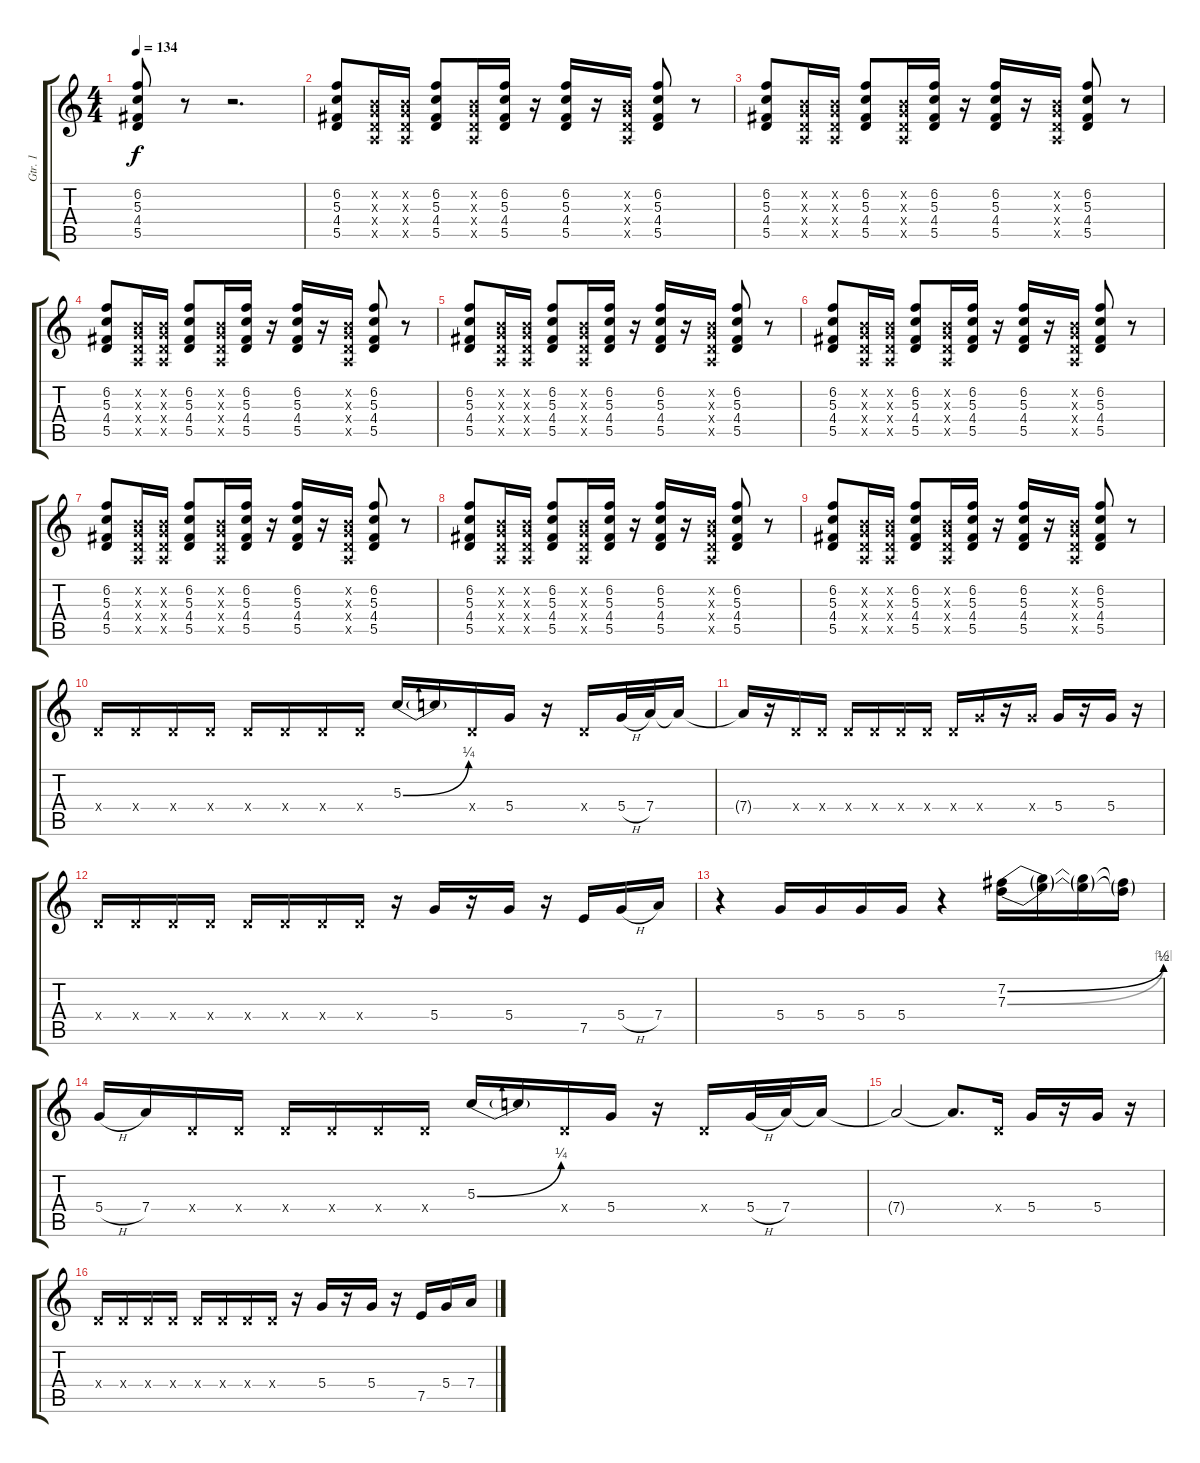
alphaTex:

\track ("Gtr. 1" "Gtr. 1") {instrument electricguitarclean}
\staff {score tabs}
\tuning (E4 B3 G3 D3 A2 E2) {hide}
\ts (4 4)
\tempo 134
\clef g2
\ks c
(6.2 5.3 4.4 5.5).8{dy f} r.8 r.2{d} |
(6.2 5.3 4.4 5.5).8 (0.2{x} 0.3{x} 0.4{x} 0.5{x}).16 (0.2{x} 0.3{x} 0.4{x} 0.5{x}).16 (6.2 5.3 4.4 5.5).8 (0.2{x} 0.3{x} 0.4{x} 0.5{x}).16 (6.2 5.3 4.4 5.5).16 r.16 (6.2 5.3 4.4 5.5).16 r.16 (0.2{x} 0.3{x} 0.4{x} 0.5{x}).16 (6.2 5.3 4.4 5.5).8 r.8 |
(6.2 5.3 4.4 5.5).8 (0.2{x} 0.3{x} 0.4{x} 0.5{x}).16 (0.2{x} 0.3{x} 0.4{x} 0.5{x}).16 (6.2 5.3 4.4 5.5).8 (0.2{x} 0.3{x} 0.4{x} 0.5{x}).16 (6.2 5.3 4.4 5.5).16 r.16 (6.2 5.3 4.4 5.5).16 r.16 (0.2{x} 0.3{x} 0.4{x} 0.5{x}).16 (6.2 5.3 4.4 5.5).8 r.8 |
(6.2 5.3 4.4 5.5).8 (0.2{x} 0.3{x} 0.4{x} 0.5{x}).16 (0.2{x} 0.3{x} 0.4{x} 0.5{x}).16 (6.2 5.3 4.4 5.5).8 (0.2{x} 0.3{x} 0.4{x} 0.5{x}).16 (6.2 5.3 4.4 5.5).16 r.16 (6.2 5.3 4.4 5.5).16 r.16 (0.2{x} 0.3{x} 0.4{x} 0.5{x}).16 (6.2 5.3 4.4 5.5).8 r.8 |
(6.2 5.3 4.4 5.5).8 (0.2{x} 0.3{x} 0.4{x} 0.5{x}).16 (0.2{x} 0.3{x} 0.4{x} 0.5{x}).16 (6.2 5.3 4.4 5.5).8 (0.2{x} 0.3{x} 0.4{x} 0.5{x}).16 (6.2 5.3 4.4 5.5).16 r.16 (6.2 5.3 4.4 5.5).16 r.16 (0.2{x} 0.3{x} 0.4{x} 0.5{x}).16 (6.2 5.3 4.4 5.5).8 r.8 |
(6.2 5.3 4.4 5.5).8 (0.2{x} 0.3{x} 0.4{x} 0.5{x}).16 (0.2{x} 0.3{x} 0.4{x} 0.5{x}).16 (6.2 5.3 4.4 5.5).8 (0.2{x} 0.3{x} 0.4{x} 0.5{x}).16 (6.2 5.3 4.4 5.5).16 r.16 (6.2 5.3 4.4 5.5).16 r.16 (0.2{x} 0.3{x} 0.4{x} 0.5{x}).16 (6.2 5.3 4.4 5.5).8 r.8 |
(6.2 5.3 4.4 5.5).8 (0.2{x} 0.3{x} 0.4{x} 0.5{x}).16 (0.2{x} 0.3{x} 0.4{x} 0.5{x}).16 (6.2 5.3 4.4 5.5).8 (0.2{x} 0.3{x} 0.4{x} 0.5{x}).16 (6.2 5.3 4.4 5.5).16 r.16 (6.2 5.3 4.4 5.5).16 r.16 (0.2{x} 0.3{x} 0.4{x} 0.5{x}).16 (6.2 5.3 4.4 5.5).8 r.8 |
(6.2 5.3 4.4 5.5).8 (0.2{x} 0.3{x} 0.4{x} 0.5{x}).16 (0.2{x} 0.3{x} 0.4{x} 0.5{x}).16 (6.2 5.3 4.4 5.5).8 (0.2{x} 0.3{x} 0.4{x} 0.5{x}).16 (6.2 5.3 4.4 5.5).16 r.16 (6.2 5.3 4.4 5.5).16 r.16 (0.2{x} 0.3{x} 0.4{x} 0.5{x}).16 (6.2 5.3 4.4 5.5).8 r.8 |
(6.2 5.3 4.4 5.5).8 (0.2{x} 0.3{x} 0.4{x} 0.5{x}).16 (0.2{x} 0.3{x} 0.4{x} 0.5{x}).16 (6.2 5.3 4.4 5.5).8 (0.2{x} 0.3{x} 0.4{x} 0.5{x}).16 (6.2 5.3 4.4 5.5).16 r.16 (6.2 5.3 4.4 5.5).16 r.16 (0.2{x} 0.3{x} 0.4{x} 0.5{x}).16 (6.2 5.3 4.4 5.5).8 r.8 |
0.4{x}.16 0.4{x}.16 0.4{x}.16 0.4{x}.16 0.4{x}.16 0.4{x}.16 0.4{x}.16 0.4{x}.16 5.3{be (bend 0 0 60 1)}.16 5.3{t}.16 0.4{x}.16 5.4.16 r.16 0.4{x}.16 5.4{h}.32 7.4.32 7.4{t}.16 |
7.4{t}.16 r.16 0.4{x}.16 0.4{x}.16 0.4{x}.16 0.4{x}.16 0.4{x}.16 0.4{x}.16 0.4{x}.16 5.4{x}.16 r.16 5.4{x}.16 5.4.16 r.16 5.4.16 r.16 |
0.4{x}.16 0.4{x}.16 0.4{x}.16 0.4{x}.16 0.4{x}.16 0.4{x}.16 0.4{x}.16 0.4{x}.16 r.16 5.4.16 r.16 5.4.16 r.16 7.5.16 5.4{h}.16 7.4.16 |
r.4 5.4.16 5.4.16 5.4.16 5.4.16 r.4 (7.2{be (bend 0 0 60 2)} 7.3{be (bend 0 0 60 4)}).16 (7.2{t} 7.3{t}).16 (7.2{t} 7.3{t}).16 (7.2{t} 7.3{t}).16 |
5.4{h}.16 7.4.16 0.4{x}.16 0.4{x}.16 0.4{x}.16 0.4{x}.16 0.4{x}.16 0.4{x}.16 5.3{be (bend 0 0 60 1)}.16 5.3{t}.16 0.4{x}.16 5.4.16 r.16 0.4{x}.16 5.4{h}.32 7.4.32 7.4{t}.16 |
7.4{t}.2 7.4{t}.8{d} 0.4{x}.16 5.4.16 r.16 5.4.16 r.16 |
0.4{x}.16 0.4{x}.16 0.4{x}.16 0.4{x}.16 0.4{x}.16 0.4{x}.16 0.4{x}.16 0.4{x}.16 r.16 5.4.16 r.16 5.4.16 r.16 7.5.16 5.4.16 7.4.16
